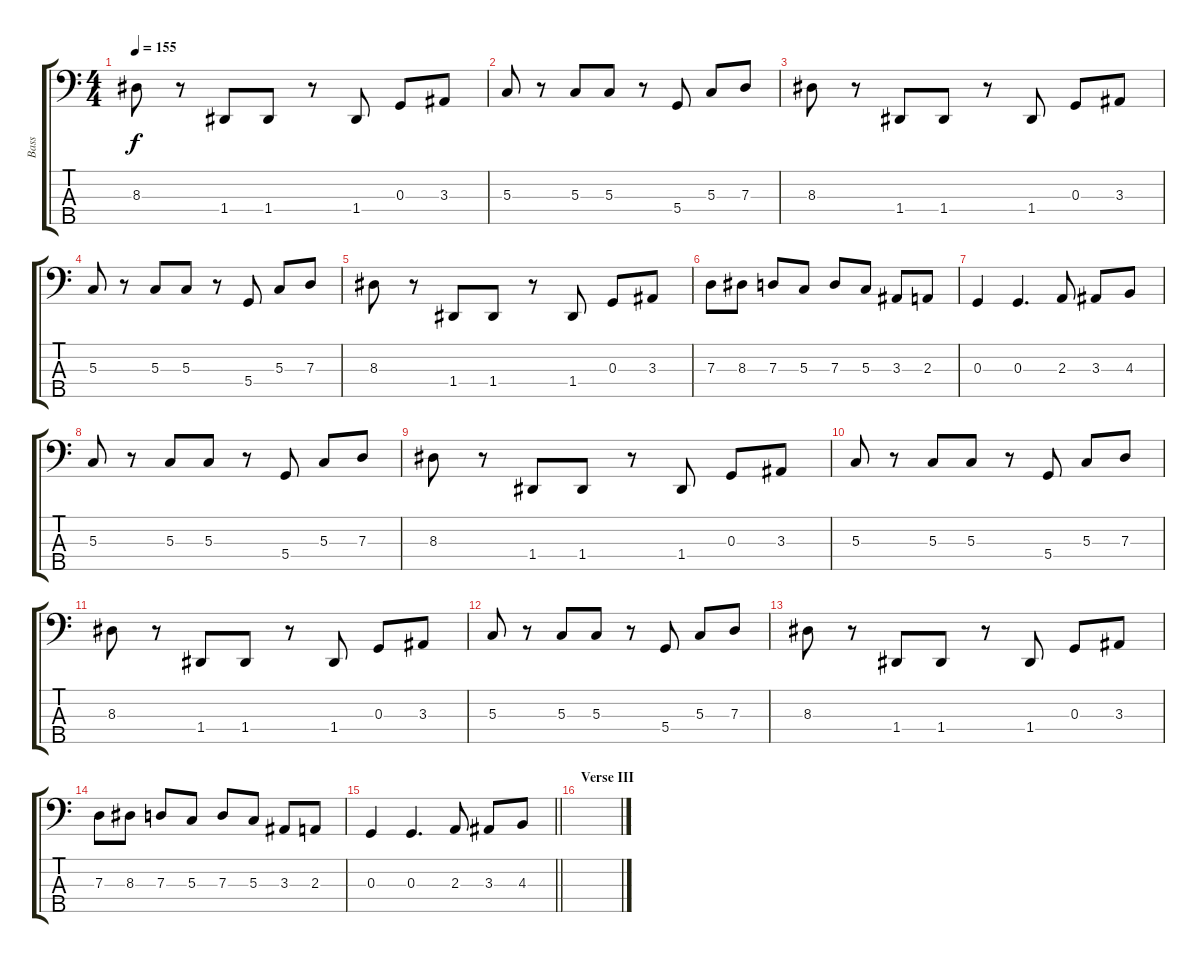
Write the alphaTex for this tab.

\track ("Bass" "Bass") {instrument electricbasspick}
\staff {score tabs}
\tuning (F2 C2 G1 D1 A0) {hide}
\ts (4 4)
\tempo 155
\clef f4
\ks c
8.3.8{dy f} r.8 1.4.8 1.4.8 r.8 1.4.8 0.3.8 3.3.8 |
5.3.8 r.8 5.3.8 5.3.8 r.8 5.4.8 5.3.8 7.3.8 |
8.3.8 r.8 1.4.8 1.4.8 r.8 1.4.8 0.3.8 3.3.8 |
5.3.8 r.8 5.3.8 5.3.8 r.8 5.4.8 5.3.8 7.3.8 |
8.3.8 r.8 1.4.8 1.4.8 r.8 1.4.8 0.3.8 3.3.8 |
7.3.8 8.3.8 7.3.8 5.3.8 7.3.8 5.3.8 3.3.8 2.3.8 |
0.3.4 0.3.4{d} 2.3.8 3.3.8 4.3.8 |
5.3.8 r.8 5.3.8 5.3.8 r.8 5.4.8 5.3.8 7.3.8 |
8.3.8 r.8 1.4.8 1.4.8 r.8 1.4.8 0.3.8 3.3.8 |
5.3.8 r.8 5.3.8 5.3.8 r.8 5.4.8 5.3.8 7.3.8 |
8.3.8 r.8 1.4.8 1.4.8 r.8 1.4.8 0.3.8 3.3.8 |
5.3.8 r.8 5.3.8 5.3.8 r.8 5.4.8 5.3.8 7.3.8 |
8.3.8 r.8 1.4.8 1.4.8 r.8 1.4.8 0.3.8 3.3.8 |
7.3.8 8.3.8 7.3.8 5.3.8 7.3.8 5.3.8 3.3.8 2.3.8 |
\barLineRight lightlight
0.3.4 0.3.4{d} 2.3.8 3.3.8 4.3.8 |
\section ("" "Verse III")
